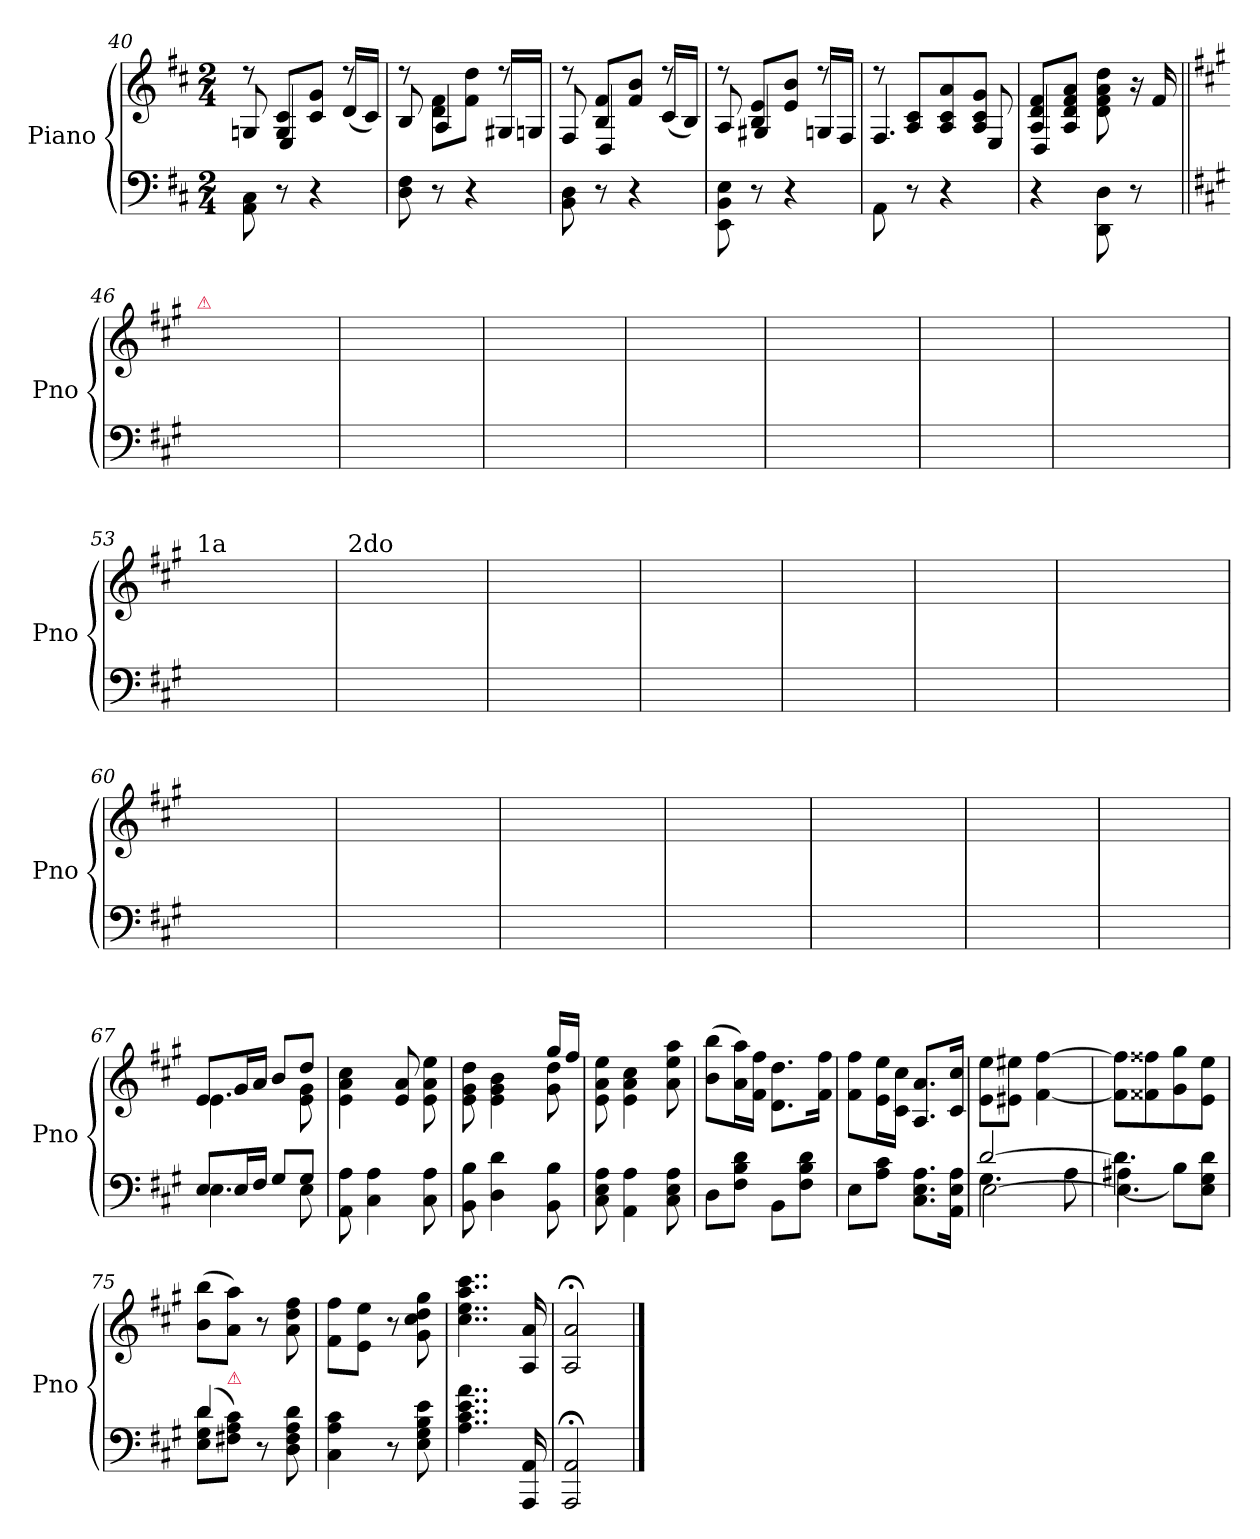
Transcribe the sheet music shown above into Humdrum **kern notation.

**kern	**kern
*part2	*part1
*staff2	*staff1
*I"Piano	*I"Piano
*I'Pno	*I'Pno
*clefF4	*clefG2
*k[f#c#]	*k[f#c#]
*M2/4	*M2/4
=40	=40
*	*^
8AA\ 8C#\	8r	8Gn/
8r	8G/ 8c#/L	4E/
4r	8c#/ 8g/J	.
.	8r	(<16d/LL
.	.	16c#/JJ)
=41	=41	=41
8D\ 8F#\	8r	8B/
8r	8d\ 8f#\L	4A/
4r	8f#\ 8dd\J	.
.	8r	16G#X/LL
.	.	16Gn/JJ
=42	=42	=42
8BB\ 8D\	8r	8F#/
8r	8B/ 8f#/L	4D/
4r	8f#/ 8b/J	.
.	8r	(<16c#/LL
.	.	16B/JJ)
=43	=43	=43
8EE\ 8BB\ 8E\	8r	8A/
8r	8B/ 8e/L	4G#X/
4r	8e/ 8b/J	.
.	8r	16Gn/LL
.	.	16F#/JJ
=44	=44	=44
8AA\	8r	4.F#/
8r	8A/ 8c#/L	.
4r	8A/ 8c#/ 8a/	.
.	8A/ 8c#/ 8g/J	8E/
=45	=45	=45
4r	8A/ 8d/ 8f#/L	4D/
.	8A/ 8d/ 8f#/ 8a/J	.
8DD\ 8D\	8d\ 8f#\ 8a\ 8dd\	4ryy
8r	16r	.
.	16f#/	.
*	*v	*v
=46||	=46||
*k[f#c#g#]	*k[f#c#g#]
!	!LO:TX:a:color=crimson:t=⚠
!	!LO:N:vis=16
8GG#\Lyy	8e/LLyy
8Eyy\ 8Byy\ 8dyy\J	16g#/yy
.	16a/JJyy
8EE\Lyy	8b\Lyy
8Eyy\ 8G#yy\ 8dyy\J	8dd\Jyy
=47	=47
8AA\Lyy	8cc#\yy
8Eyy\ 8Ayy\ 8c#yy\J	4a/yy
8C#yy\ 8Eyy\ 8Ayy\	.
8ryy	8cc#\yy
=48	=48
8.E\Lyy	8.b\Lyy
16c#yy\ 16eyy\Jk	16a\Jkyy
8Byy\ 8dyy\L	8g#\Lyy
8Eyy\ 8G#yy\J	8dyy\ 8eyy\ 8byy\J
=49	=49
8AAyy\ 8Ayy\	8c#yy/ 8eyy/ 8ayy/
4Eyy\ 4Ayy\ 4c#yy\	4eyy/ 4ayy/ 4cc#yy/
8ryy	16a/LLyy
.	16f#/JJyy
=50	=50
8GG#\Lyy	8e/Lyy
8Eyy\ 8Byy\ 8dyy\J	16g#/Lyy
.	16a/JJyy
8EE\Lyy	8b\Lyy
8Eyy\ 8G#yy\ 8dyy\J	8dd\Jyy
=51	=51
8AA\Lyy	8cc#\Lyy
8Eyy\ 8Ayy\ 8c#yy\J	8a\Jyy
8qFF#/yy	.
4F#yy\ 4Ayy\ 4c#yy\	4f#yy^\ 4ayy^\ 4cc#yy^\
=52	=52
*^	*
8ryy	8.D\Lyy	16b\LLyy
.	.	16cc#\yy
8F#yy/ 8Byy/ 8dyy/	.	16dd\yy
.	16BB\Jkyy	16ee\JJyy
8Eyy\ 8G#yy\ 8dyy\	4ryy	8.ff#\Lyy
8ryy	.	.
.	.	16g#\Jkyy
*v	*v	*
=53	=53
!	!LO:TX:a:t=1a
8.ryy	8dyy\ 8byy\L
.	16c#yy\ 16ayy\L
16AAyy\ 16Eyy\ 16Ayy\	16c#yy\ 16eyy\ 16ayy\JJ
8Ayy\ 8c#yy\ 8eyy\	8ayy\ 8cc#yy\ 8eeyy\ 8aayy\
8ryy	16ryy
.	16f#/yy
=54	=54
!	!LO:TX:a:t=2do
8.ryy	8dyy\ 8byy\L
.	16c#yy\ 16ayy\L
16AAyy\ 16Eyy\ 16Ayy\	16c#yy\ 16eyy\ 16ayy\JJ
8Ayy\ 8c#yy\ 8eyy\	8ayy\ 8cc#yy\ 8eeyy\ 8aayy\
8ryy	16ryy
.	16cc#\yy
=55	=55
8D#X\Lyy	8b\Lyy
8F#yy\ 8Ayy\ 8Byy\J	16dd#X\Lyy
.	16ee\JJyy
4Ayy\ 4Byy\ 4d#Xyy\	8.ff#\Lyy
.	16b\Jkyy
=56	=56
8E\Lyy	8gg#\yy
8G#yy\ 8Byy\ 8eyy\J	4ee\yy
8AA\Lyy	.
8Ayy\ 8c#yy\ 8eyy\J	16dd#X\LLyy
.	16cc#\JJyy
=57	=57
8BB\Lyy	8b\yy
8Ayy\ 8Byy\ 8d#Xyy\J	4f#/yy
4D#Xyy\ 4Ayy\ 4Byy\	.
.	8cc#\yy
=58	=58
8E\Lyy	8b\yy
8G#yy\ 8Byy\ 8eyy\J	4g#/yy
4Eyy\ 4G#yy\ 4Byy\	.
.	16dd#X\LLyy
.	16cc#\JJyy
=59	=59
8D#X\Lyy	8b\Lyy
8F#yy\ 8Ayy\ 8Byy\J	16dd#X\Lyy
.	16ee\JJyy
8BB\Lyy	16gg#\LLyy
.	16ff#\yy
8F#yy\ 8Ayy\ 8Byy\J	16dd#\yy
.	16b\JJyy
=60	=60
8E\Lyy	8gg#\yy
8G#yy\ 8Byy\ 8eyy\J	4ee\yy
8qAA/yy	.
4Ayy\ 4c#yy\ 4eyy\	.
.	16dd#X\LLyy
.	16cc#\JJyy
=61	=61
8BB\Lyy	16a#X\LLyy
.	16b\yy
8Ayy\ 8Byy\ 8d#Xyy\J	16cc#\yy
.	16b\JJyy
4Ayy\ 4Byy\ 4d#yy\ 4f#yy\	8.aa\Lyy
.	16dd#X\Jkyy
=62	=62
[8Eyy\ 8Ayy\ 8dyy\L	8f#yy\ 8ff#yy\
16Eyy]\ 16G#yy\L	4eyy\ 4eeyy\
16Byy\ 16dyy\JJ	.
16Ayy\ 16c#yy\LL	.
16Eyy\ 16Byy\	.
16C#yy\ 16Ayy\	16ryy
16BByy\ 16G#yy\JJ	16dyy/ 16f#yy/
=63	=63
*	*^
8GG#yy\ 8G#yy\L	8e/Lyy	8Byy\ 8dyy\
8Eyy\ 8Byy\ 8dyy\J	16g#/Lyy	8ryy
.	16a/JJyy	.
8EE\Lyy	8b/Lyy	4ryy
8Eyy\ 8G#yy\ 8dyy\J	8dd/Jyy	.
*	*v	*v
=64	=64
8AA\Lyy	8cc#\yy
16Eyy\ 16Ayy\ 16c#yy\L	4a/yy
16F#yy\ 16Ayy\ 16dyy\JJ	.
16Eyy\ 16Ayy\ 16c#yy\LL	.
16C#yy\ 16Eyy\ 16Ayy\J	.
8Eyy\ 8Ayy\ 8c#yy\J	8cc#\yy
=65	=65
8.Eyy\ 8.G#yy\ 8.dyy\L	8.b/Lyy
16c#yy\ 16eyy\Jk	16a/Jkyy
8Byy\ 8dyy\L	8g#/Lyy
8Eyy\ 8G#yy\J	8dyy/ 8eyy/ 8byy/J
=66	=66
8AAyy\ 8Ayy\	8c#yy/ 8eyy/ 8ayy/
4Eyy\ 4Ayy\ 4c#yy\	4eyy/ 4ayy/ 4cc#yy/
8ryy	16a/LLyy
.	16f#/JJyy
=67	=67
*^	*^
8E/L	4.E\	8e/L	4.e\
16E/L	.	16g#/L	.
16F#/JJ	.	16a/JJ	.
8G#/L	.	8b/L	.
8G#/J	8E\	8dd/J	8e\ 8g#\
*v	*v	*	*
*	*v	*v
=68	=68
8AA\ 8A\	4e\ 4a\ 4cc#\
4C#\ 4A\	.
.	8e/ 8a/
8C#\ 8A\	8e\ 8a\ 8ee\
=69	=69
*	*^
8BB\ 8B\	8e\ 8g#\ 8dd\	4ryy
4D\ 4d\	4e\ 4g#\ 4b\	.
.	.	8ryy
8BB\ 8B\	16gg#/LL	8g#\ 8dd\
.	16ff#/JJ	.
*	*v	*v
=70	=70
8C#\ 8E\ 8A\	8e\ 8a\ 8ee\
4AA\ 4A\	4e\ 4a\ 4cc#\
8C#\ 8E\ 8A\	8a\ 8ee\ 8aa\
=71	=71
8D\L	(8b\ 8bb\L
8F#\ 8B\ 8d\J	16a\ 16aa\L)
.	16f#\ 16ff#\JJ
8BB\L	8.d\ 8.dd\L
8F#\ 8B\ 8d\J	.
.	16f#\ 16ff#\Jk
=72	=72
8E\L	8f#\ 8ff#\L
8A\ 8c#\J	16e\ 16ee\L
.	16c#\ 16cc#\JJ
8.C#\ 8.E\ 8.A\L	8.A/ 8.a/L
16AA\ 16E\ 16A\Jk	16c#/ 16cc#/Jk
=73	=73
*^	*
*	*^	*
[2d/	4.G#\	[2E\	8e\ 8ee\L
.	.	.	8e#X\ 8ee#X\J
.	.	.	[4f#\ [4ff#\
.	8A\	.	.
=74	=74	=74	=74
4.d\]	(>4A#X\	4.E\]	8f#]\ 8ff#]\L
.	.	.	8f##X\ 8ff##X\
.	8B\L)	.	8g#\ 8gg#\
8ryy	8E\ 8G#\ 8d\J	8ryy	8e\ 8ee\J
*	*v	*v	*
=75	=75	=75
(4d/	8E\ 8G#\ 8d\L	(8b\ 8bb\L
!	!LO:TX:a:color=crimson:t=⚠	!
.	8F#Xi\ 8A\ 8c#\J)	8a\ 8aa\J)
8r	4ryy	8r
8D\ 8F#\ 8A\ 8d\	.	8a\ 8dd\ 8ff#\
*v	*v	*
=76	=76
4C#i\ 4Ai\ 4c#i\	8f#i\ 8ff#i\L
.	8ei\ 8eei\J
8r	8r
8Ei\ 8G#i\ 8Bi\ 8ei\	8g#i\ 8cc#i\ 8ddi\ 8gg#i\
=77	=77
4..A\ 4..c#\ 4..e\ 4..a\	4..cc#\ 4..ee\ 4..aa\ 4..ccc#\
16AAA/ 16AA/	16A/ 16a/
=78	=78
2AAA;/ 2AA;/	2A;</ 2a;</
==	==
*-	*-
